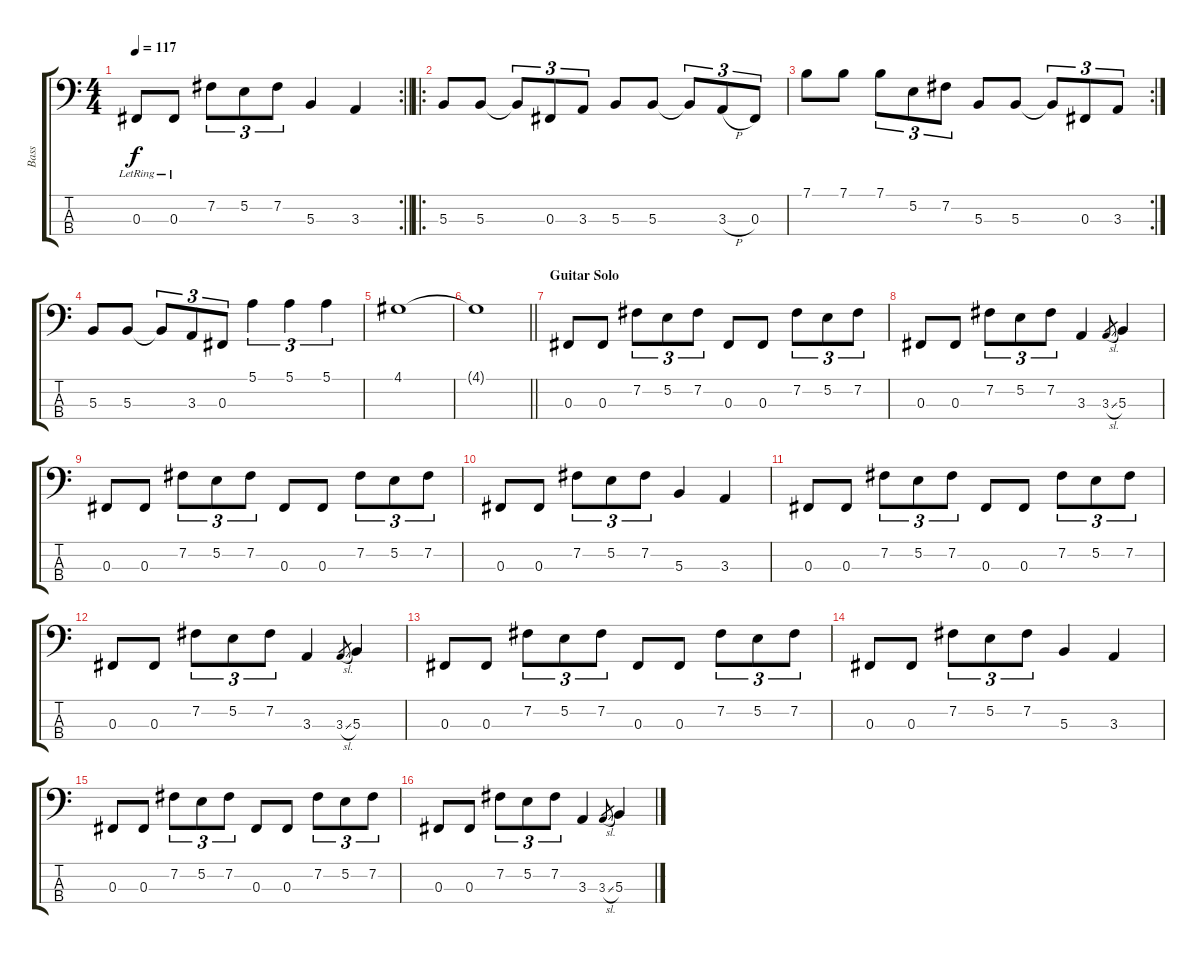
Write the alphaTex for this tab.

\track ("Bass" "Bass") {instrument electricbassfinger}
\staff {score tabs}
\tuning (E2 B1 Gb1 Db1) {hide}
\rc 2
\ts (4 4)
\tempo 117
\clef f4
\barLineRight lightlight
\ks c
0.3{lr}.8{dy f} 0.3{lr}.8 7.2.8{tu (3 2)} 5.2.8{tu (3 2)} 7.2.8{tu (3 2)} 5.3.4 3.3.4 |
\ro
5.3.8 5.3.8 5.3{t}.8{tu (3 2)} 0.3.8{tu (3 2)} 3.3.8{tu (3 2)} 5.3.8 5.3.8 5.3{t}.8{tu (3 2)} 3.3{h}.8{tu (3 2)} 0.3.8{tu (3 2)} |
\rc 2
7.1.8 7.1.8 7.1.8{tu (3 2)} 5.2.8{tu (3 2)} 7.2.8{tu (3 2)} 5.3.8 5.3.8 5.3{t}.8{tu (3 2)} 0.3.8{tu (3 2)} 3.3.8{tu (3 2)} |
5.3.8 5.3.8 5.3{t}.8{tu (3 2)} 3.3.8{tu (3 2)} 0.3.8{tu (3 2)} 5.1.4{tu (3 2)} 5.1.4{tu (3 2)} 5.1.4{tu (3 2)} |
4.1.1 |
\barLineRight lightlight
4.1{t}.1 |
\section ("" "Guitar Solo")
0.3.8 0.3.8 7.2.8{tu (3 2)} 5.2.8{tu (3 2)} 7.2.8{tu (3 2)} 0.3.8 0.3.8 7.2.8{tu (3 2)} 5.2.8{tu (3 2)} 7.2.8{tu (3 2)} |
0.3.8 0.3.8 7.2.8{tu (3 2)} 5.2.8{tu (3 2)} 7.2.8{tu (3 2)} 3.3.4 3.3{sl}.8{gr} 5.3.4 |
0.3.8 0.3.8 7.2.8{tu (3 2)} 5.2.8{tu (3 2)} 7.2.8{tu (3 2)} 0.3.8 0.3.8 7.2.8{tu (3 2)} 5.2.8{tu (3 2)} 7.2.8{tu (3 2)} |
0.3.8 0.3.8 7.2.8{tu (3 2)} 5.2.8{tu (3 2)} 7.2.8{tu (3 2)} 5.3.4 3.3.4 |
0.3.8 0.3.8 7.2.8{tu (3 2)} 5.2.8{tu (3 2)} 7.2.8{tu (3 2)} 0.3.8 0.3.8 7.2.8{tu (3 2)} 5.2.8{tu (3 2)} 7.2.8{tu (3 2)} |
0.3.8 0.3.8 7.2.8{tu (3 2)} 5.2.8{tu (3 2)} 7.2.8{tu (3 2)} 3.3.4 3.3{sl}.8{gr} 5.3.4 |
0.3.8 0.3.8 7.2.8{tu (3 2)} 5.2.8{tu (3 2)} 7.2.8{tu (3 2)} 0.3.8 0.3.8 7.2.8{tu (3 2)} 5.2.8{tu (3 2)} 7.2.8{tu (3 2)} |
0.3.8 0.3.8 7.2.8{tu (3 2)} 5.2.8{tu (3 2)} 7.2.8{tu (3 2)} 5.3.4 3.3.4 |
0.3.8 0.3.8 7.2.8{tu (3 2)} 5.2.8{tu (3 2)} 7.2.8{tu (3 2)} 0.3.8 0.3.8 7.2.8{tu (3 2)} 5.2.8{tu (3 2)} 7.2.8{tu (3 2)} |
0.3.8 0.3.8 7.2.8{tu (3 2)} 5.2.8{tu (3 2)} 7.2.8{tu (3 2)} 3.3.4 3.3{sl}.8{gr} 5.3.4
